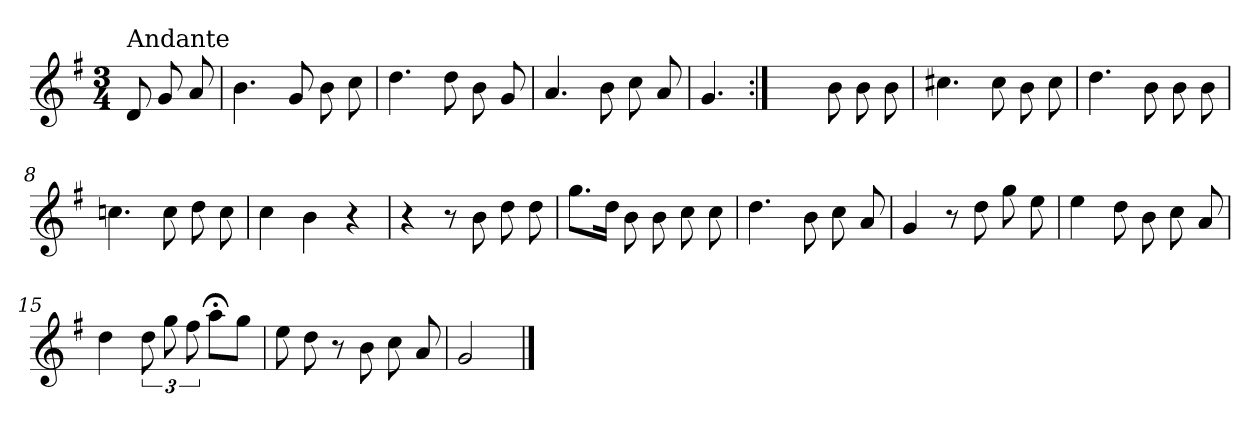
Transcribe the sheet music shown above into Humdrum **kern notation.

**kern
*part1
*staff1
*clefG2
*k[f#]
*G:
*M3/4
=
!LO:TX:a:t=Andante
8d/
8g/
8a/
=1
4.b\
8g/
8b\
8cc\
=2
4.dd\
8dd\
8b\
8g/
=3
4.a/
8b\
8cc\
8a/
=4
4.g/
=5:|!
4.ryy
8b\
8b\
8b\
!!LO:LB:g=z
=6
4.cc#X\
8cc#\
8b\
8cc#\
=7
4.dd\
8b\
8b\
8b\
=8
4.ccn\
8cc\
8dd\
8cc\
=9
4cc\
4b\
4r
=10
4r
8r
8b\
8dd\
8dd\
=11
8.gg\L
16dd\Jk
8b\
8b\
8cc\
8cc\
=12
4.dd\
8b\
8cc\
8a/
!!LO:LB:g=z
=13
4g/
8r
8dd\
8gg\
8ee\
=14
4ee\
8dd\
8b\
8cc\
8a/
=15
4dd\
12dd\
12gg\
12ff#\
8aa;<\L
8gg\J
=16
8ee\
8dd\
8r
8b\
8cc\
8a/
=17
2g/
==
*-
